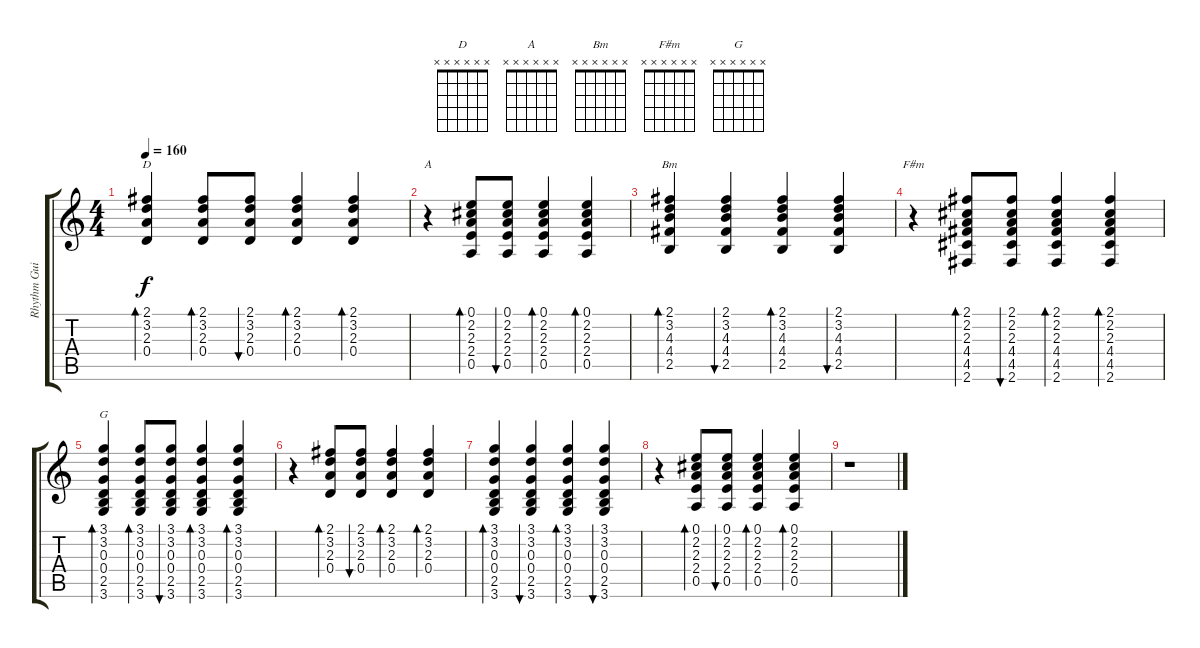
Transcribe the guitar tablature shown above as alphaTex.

\track ("Rhythm Guitar I" "Rhythm Gui") {instrument acousticguitarsteel}
\staff {score tabs}
\tuning (E4 B3 G3 D3 A2 E2) {hide}
\chord ("D" x x x x x x)
\chord ("A" x x x x x x)
\chord ("Bm" x x x x x x)
\chord ("F#m" x x x x x x)
\chord ("G" x x x x x x)
\ts (4 4)
\tempo 160
\clef g2
\ks c
(2.1 3.2 2.3 0.4).4{bd 60 ch "D" dy f} (2.1 3.2 2.3 0.4).8{bd 60} (2.1 3.2 2.3 0.4).8{bu 60} (2.1 3.2 2.3 0.4).4{bd 60} (2.1 3.2 2.3 0.4).4{bd 60} |
r.4{ch "A"} (0.1 2.2 2.3 2.4 0.5).8{bd 60} (0.1 2.2 2.3 2.4 0.5).8{bu 60} (0.1 2.2 2.3 2.4 0.5).4{bd 60} (0.1 2.2 2.3 2.4 0.5).4{bd 60} |
(2.1 3.2 4.3 4.4 2.5).4{bd 60 ch "Bm"} (2.1 3.2 4.3 4.4 2.5).4{bu 60} (2.1 3.2 4.3 4.4 2.5).4{bd 60} (2.1 3.2 4.3 4.4 2.5).4{bu 60} |
r.4{ch "F#m"} (2.1 2.2 2.3 4.4 4.5 2.6).8{bd 60} (2.1 2.2 2.3 4.4 4.5 2.6).8{bu 60} (2.1 2.2 2.3 4.4 4.5 2.6).4{bd 60} (2.1 2.2 2.3 4.4 4.5 2.6).4{bd 60} |
(3.1 3.2 0.3 0.4 2.5 3.6).4{bd 60 ch "G"} (3.1 3.2 0.3 0.4 2.5 3.6).8{bd 60} (3.1 3.2 0.3 0.4 2.5 3.6).8{bu 60} (3.1 3.2 0.3 0.4 2.5 3.6).4{bd 60} (3.1 3.2 0.3 0.4 2.5 3.6).4{bd 60} |
r.4 (2.1 3.2 2.3 0.4).8{bd 60} (2.1 3.2 2.3 0.4).8{bu 60} (2.1 3.2 2.3 0.4).4{bd 60} (2.1 3.2 2.3 0.4).4{bd 60} |
(3.1 3.2 0.3 0.4 2.5 3.6).4{bd 60} (3.1 3.2 0.3 0.4 2.5 3.6).4{bu 60} (3.1 3.2 0.3 0.4 2.5 3.6).4{bd 60} (3.1 3.2 0.3 0.4 2.5 3.6).4{bu 60} |
r.4 (0.1 2.2 2.3 2.4 0.5).8{bd 60} (0.1 2.2 2.3 2.4 0.5).8{bu 60} (0.1 2.2 2.3 2.4 0.5).4{bd 60} (0.1 2.2 2.3 2.4 0.5).4{bd 60} |
r.1
